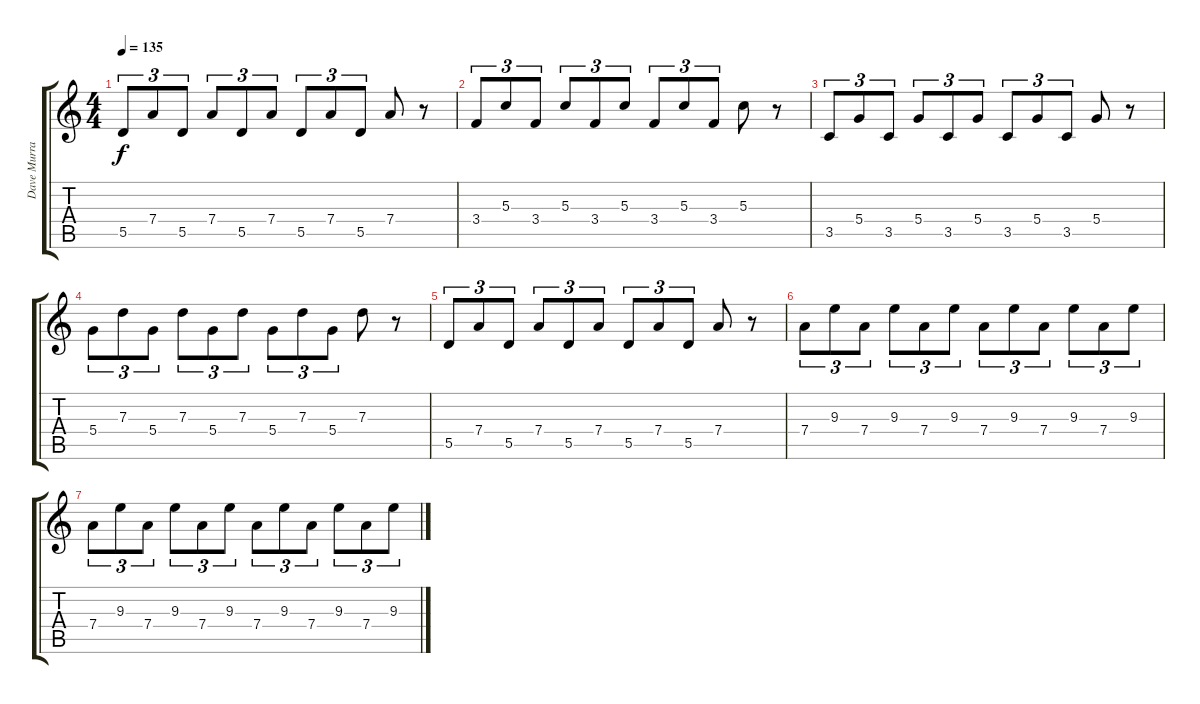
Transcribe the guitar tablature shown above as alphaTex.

\track ("Dave Murray" "Dave Murra") {instrument distortionguitar}
\staff {score tabs}
\tuning (E4 B3 G3 D3 A2 E2) {hide}
\ts (4 4)
\tempo 135
\clef g2
\ks c
5.5.8{tu (3 2) dy f} 7.4.8{tu (3 2)} 5.5.8{tu (3 2)} 7.4.8{tu (3 2)} 5.5.8{tu (3 2)} 7.4.8{tu (3 2)} 5.5.8{tu (3 2)} 7.4.8{tu (3 2)} 5.5.8{tu (3 2)} 7.4.8 r.8 |
3.4.8{tu (3 2)} 5.3.8{tu (3 2)} 3.4.8{tu (3 2)} 5.3.8{tu (3 2)} 3.4.8{tu (3 2)} 5.3.8{tu (3 2)} 3.4.8{tu (3 2)} 5.3.8{tu (3 2)} 3.4.8{tu (3 2)} 5.3.8 r.8 |
3.5.8{tu (3 2)} 5.4.8{tu (3 2)} 3.5.8{tu (3 2)} 5.4.8{tu (3 2)} 3.5.8{tu (3 2)} 5.4.8{tu (3 2)} 3.5.8{tu (3 2)} 5.4.8{tu (3 2)} 3.5.8{tu (3 2)} 5.4.8 r.8 |
5.4.8{tu (3 2)} 7.3.8{tu (3 2)} 5.4.8{tu (3 2)} 7.3.8{tu (3 2)} 5.4.8{tu (3 2)} 7.3.8{tu (3 2)} 5.4.8{tu (3 2)} 7.3.8{tu (3 2)} 5.4.8{tu (3 2)} 7.3.8 r.8 |
5.5.8{tu (3 2)} 7.4.8{tu (3 2)} 5.5.8{tu (3 2)} 7.4.8{tu (3 2)} 5.5.8{tu (3 2)} 7.4.8{tu (3 2)} 5.5.8{tu (3 2)} 7.4.8{tu (3 2)} 5.5.8{tu (3 2)} 7.4.8 r.8 |
7.4.8{tu (3 2)} 9.3.8{tu (3 2)} 7.4.8{tu (3 2)} 9.3.8{tu (3 2)} 7.4.8{tu (3 2)} 9.3.8{tu (3 2)} 7.4.8{tu (3 2)} 9.3.8{tu (3 2)} 7.4.8{tu (3 2)} 9.3.8{tu (3 2)} 7.4.8{tu (3 2)} 9.3.8{tu (3 2)} |
7.4.8{tu (3 2)} 9.3.8{tu (3 2)} 7.4.8{tu (3 2)} 9.3.8{tu (3 2)} 7.4.8{tu (3 2)} 9.3.8{tu (3 2)} 7.4.8{tu (3 2)} 9.3.8{tu (3 2)} 7.4.8{tu (3 2)} 9.3.8{tu (3 2)} 7.4.8{tu (3 2)} 9.3.8{tu (3 2)}
